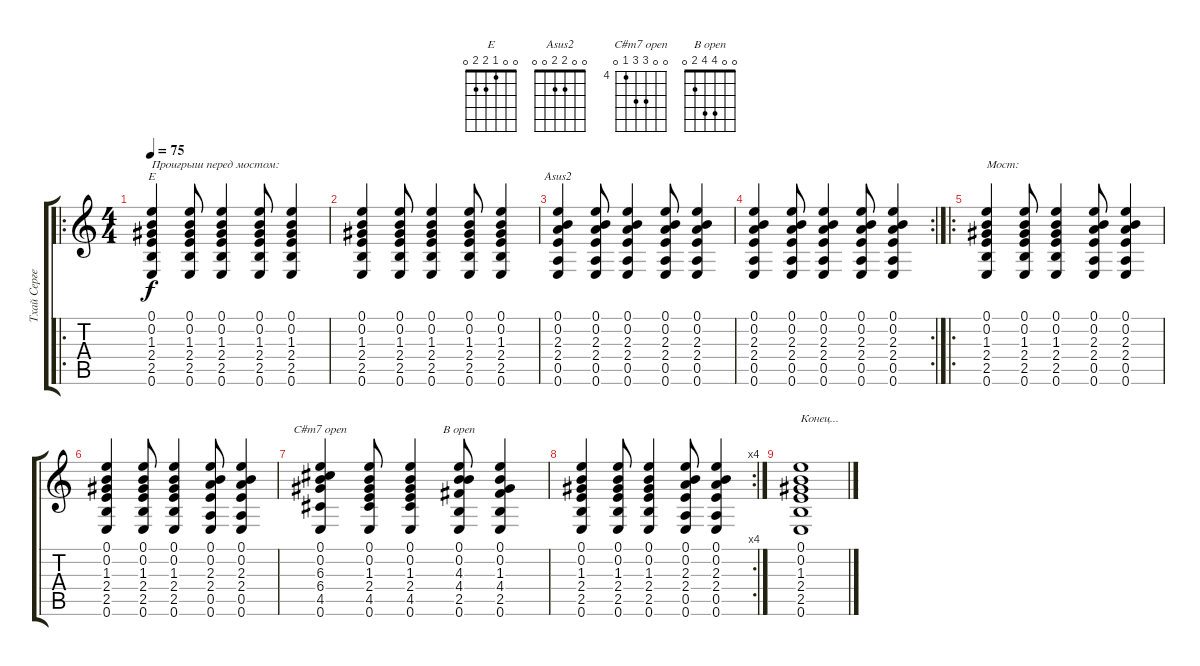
\track ("Тхай Сергей" "Тхай Серге") {instrument acousticguitarsteel}
\staff {score tabs}
\tuning (E4 B3 G3 D3 A2 E2) {hide}
\chord ("E" 0 0 1 2 2 0)
\chord ("Asus2" 0 0 2 2 0 0)
\chord ("C#m7 open" 0 0 6 6 4 0) {firstfret 4}
\chord ("B open" 0 0 4 4 2 0)
\ro
\ts (4 4)
\tempo 75
\clef g2
\ks c
(0.1 0.2 1.3 2.4 2.5 0.6).4{ch "E" txt "Проигрыш перед мостом:" dy f} (0.1 0.2 1.3 2.4 2.5 0.6).8 (0.1 0.2 1.3 2.4 2.5 0.6).4 (0.1 0.2 1.3 2.4 2.5 0.6).8 (0.1 0.2 1.3 2.4 2.5 0.6).4 |
(0.1 0.2 1.3 2.4 2.5 0.6).4 (0.1 0.2 1.3 2.4 2.5 0.6).8 (0.1 0.2 1.3 2.4 2.5 0.6).4 (0.1 0.2 1.3 2.4 2.5 0.6).8 (0.1 0.2 1.3 2.4 2.5 0.6).4 |
(0.1 0.2 2.3 2.4 0.5 0.6).4{ch "Asus2"} (0.1 0.2 2.3 2.4 0.5 0.6).8 (0.1 0.2 2.3 2.4 0.5 0.6).4 (0.1 0.2 2.3 2.4 0.5 0.6).8 (0.1 0.2 2.3 2.4 0.5 0.6).4 |
\rc 2
(0.1 0.2 2.3 2.4 0.5 0.6).4 (0.1 0.2 2.3 2.4 0.5 0.6).8 (0.1 0.2 2.3 2.4 0.5 0.6).4 (0.1 0.2 2.3 2.4 0.5 0.6).8 (0.1 0.2 2.3 2.4 0.5 0.6).4 |
\ro
(0.1 0.2 1.3 2.4 2.5 0.6).4{txt "Мост:"} (0.1 0.2 1.3 2.4 2.5 0.6).8 (0.1 0.2 1.3 2.4 2.5 0.6).4 (0.1 0.2 2.3 2.4 0.5 0.6).8 (0.1 0.2 2.3 2.4 0.5 0.6).4 |
(0.1 0.2 1.3 2.4 2.5 0.6).4 (0.1 0.2 1.3 2.4 2.5 0.6).8 (0.1 0.2 1.3 2.4 2.5 0.6).4 (0.1 0.2 2.3 2.4 0.5 0.6).8 (0.1 0.2 2.3 2.4 0.5 0.6).4 |
(0.1 0.2 6.3 6.4 4.5 0.6).4{ch "C#m7 open"} (0.1 0.2 1.3 2.4 4.5 0.6).8 (0.1 0.2 1.3 2.4 4.5 0.6).4 (0.1 0.2 4.3 4.4 2.5 0.6).8{ch "B open"} (0.1 0.2 1.3 4.4 2.5 0.6).4 |
\rc 4
(0.1 0.2 1.3 2.4 2.5 0.6).4 (0.1 0.2 1.3 2.4 2.5 0.6).8 (0.1 0.2 1.3 2.4 2.5 0.6).4 (0.1 0.2 2.3 2.4 0.5 0.6).8 (0.1 0.2 2.3 2.4 0.5 0.6).4 |
(0.1 0.2 1.3 2.4 2.5 0.6).1{txt "Конец..."}
